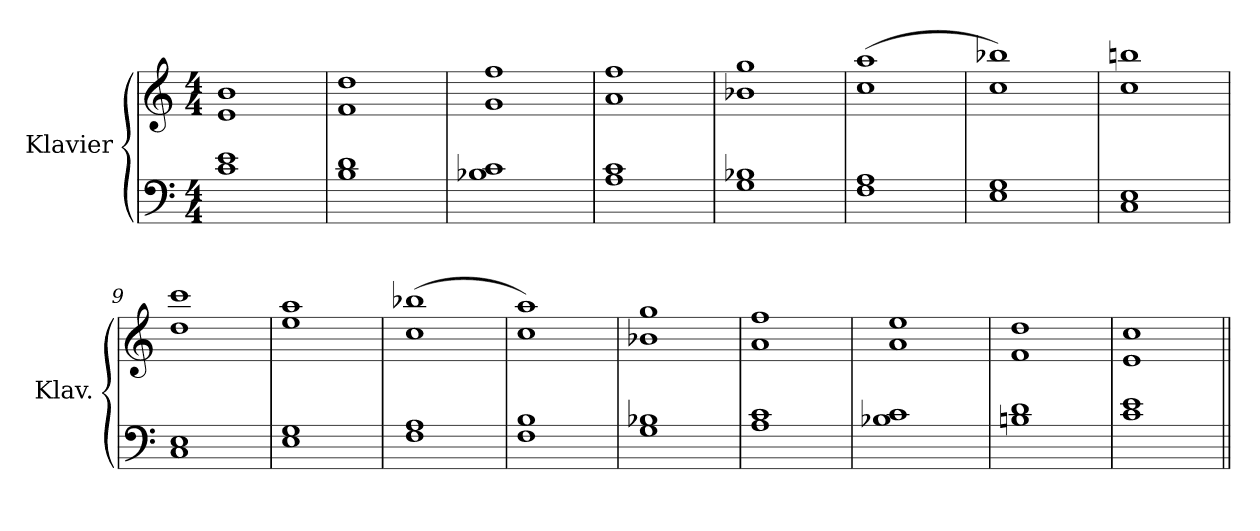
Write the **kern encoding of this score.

**kern	**kern
*part1	*part1
*staff2	*staff1
*I"Klavier	*
*I'Klav.	*
*clefF4	*clefG2
*k[]	*k[]
*M4/4	*M4/4
=1	=1
1c 1e	1e 1b
=2	=2
1B 1d	1f 1dd
=3	=3
1B-X 1c	1g 1ff
=4	=4
1A 1c	1a 1ff
=5	=5
1G 1B-X	1b-X 1gg
=6	=6
1F 1A	(1cc 1aa
!!LO:LB:g=z
=7	=7
1E 1G	1cc 1bb-X)
=8	=8
1C 1E	1cc 1bbn
=9	=9
1C 1E	1dd 1ccc
=10	=10
1E 1G	1ee 1aa
=11	=11
1F 1A	(1cc 1bb-X
=12	=12
1F 1B	1cc 1aa)
!!LO:LB:g=z
=13	=13
1G 1B-X	1b-X 1gg
=14	=14
1A 1c	1a 1ff
=15	=15
1B-X 1c	1a 1ee
=16	=16
1Bn 1d	1f 1dd
=17	=17
1c 1e	1e 1cc
=||	=||
*-	*-
